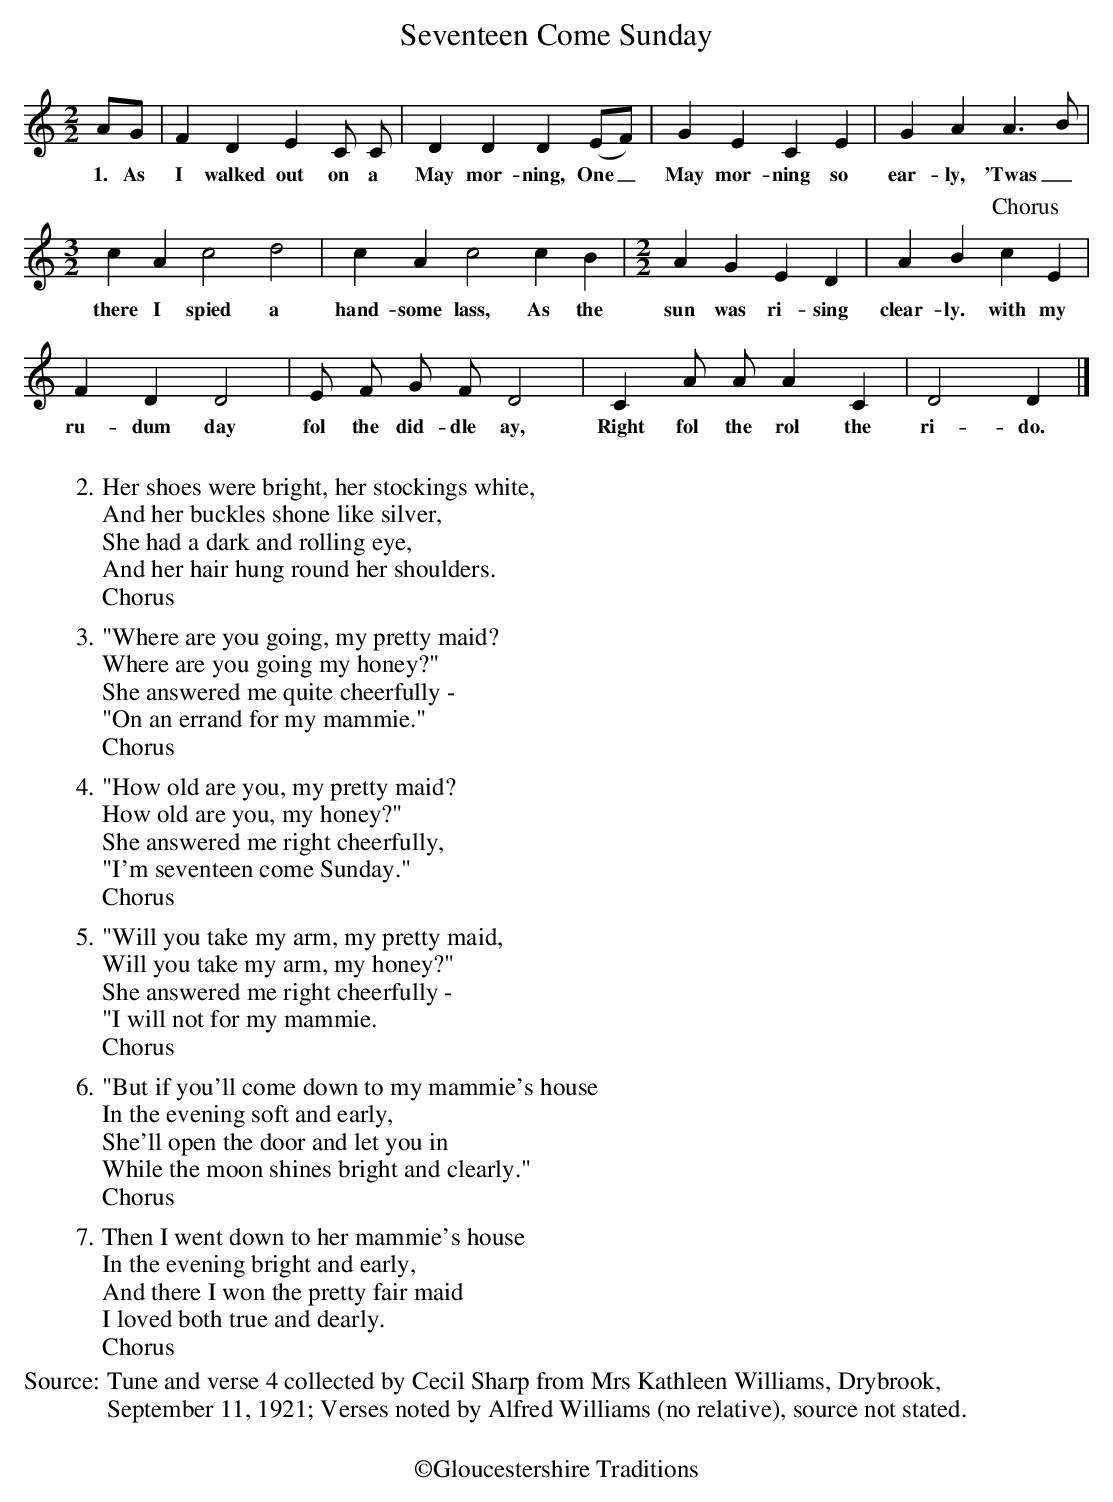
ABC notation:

X:1
T:Seventeen Come Sunday
M:2/2
L:1/4
K:D dorian
A/2G/2 | F D E C/2 C/2 | D D D(E/2F/2) | GE CE | GA A>B |
w:1. As I walked out on a May mor-ning, One_ May mor-ning so ear-ly, 'Twas_
M:3/2
c A c2 d2 | c A c2 c B |\
w:there I spied a hand-some lass, As the
M:2/2
A G E D | A B [P:Chorus]c E |
w:sun was ri-sing clear-ly. with my
F D D2 | E/2 F/2 G/2 F/2 D2 | C A/2 A/2 A C | D2 D |]
w:ru-dum day fol the did-dle ay, Right fol the rol the ri-do.
W:
W:2.Her shoes were bright, her stockings white,
W:And her buckles shone like silver,
W:She had a dark and rolling eye,
W:And her hair hung round her shoulders.
W:Chorus
%%vskip 8
W:3."Where are you going, my pretty maid?
W:Where are you going my honey?"
W:She answered me quite cheerfully -
W:"On an errand for my mammie."
W:Chorus
%%vskip 8
W:4."How old are you, my pretty maid?
W:How old are you, my honey?"
W:She answered me right cheerfully,
W:"I'm seventeen come Sunday."
W:Chorus
%%vskip 8
W:5."Will you take my arm, my pretty maid,
W:Will you take my arm, my honey?"
W:She answered me right cheerfully -
W:"I will not for my mammie.
W:Chorus
%%vskip 8
W:6."But if you'll come down to my mammie's house
W:In the evening soft and early,
W:She'll open the door and let you in
W:While the moon shines bright and clearly."
W:Chorus
%%vskip 8
W:7.Then I went down to her mammie's house
W:In the evening bright and early,
W:And there I won the pretty fair maid
W:I loved both true and dearly.
W:Chorus
